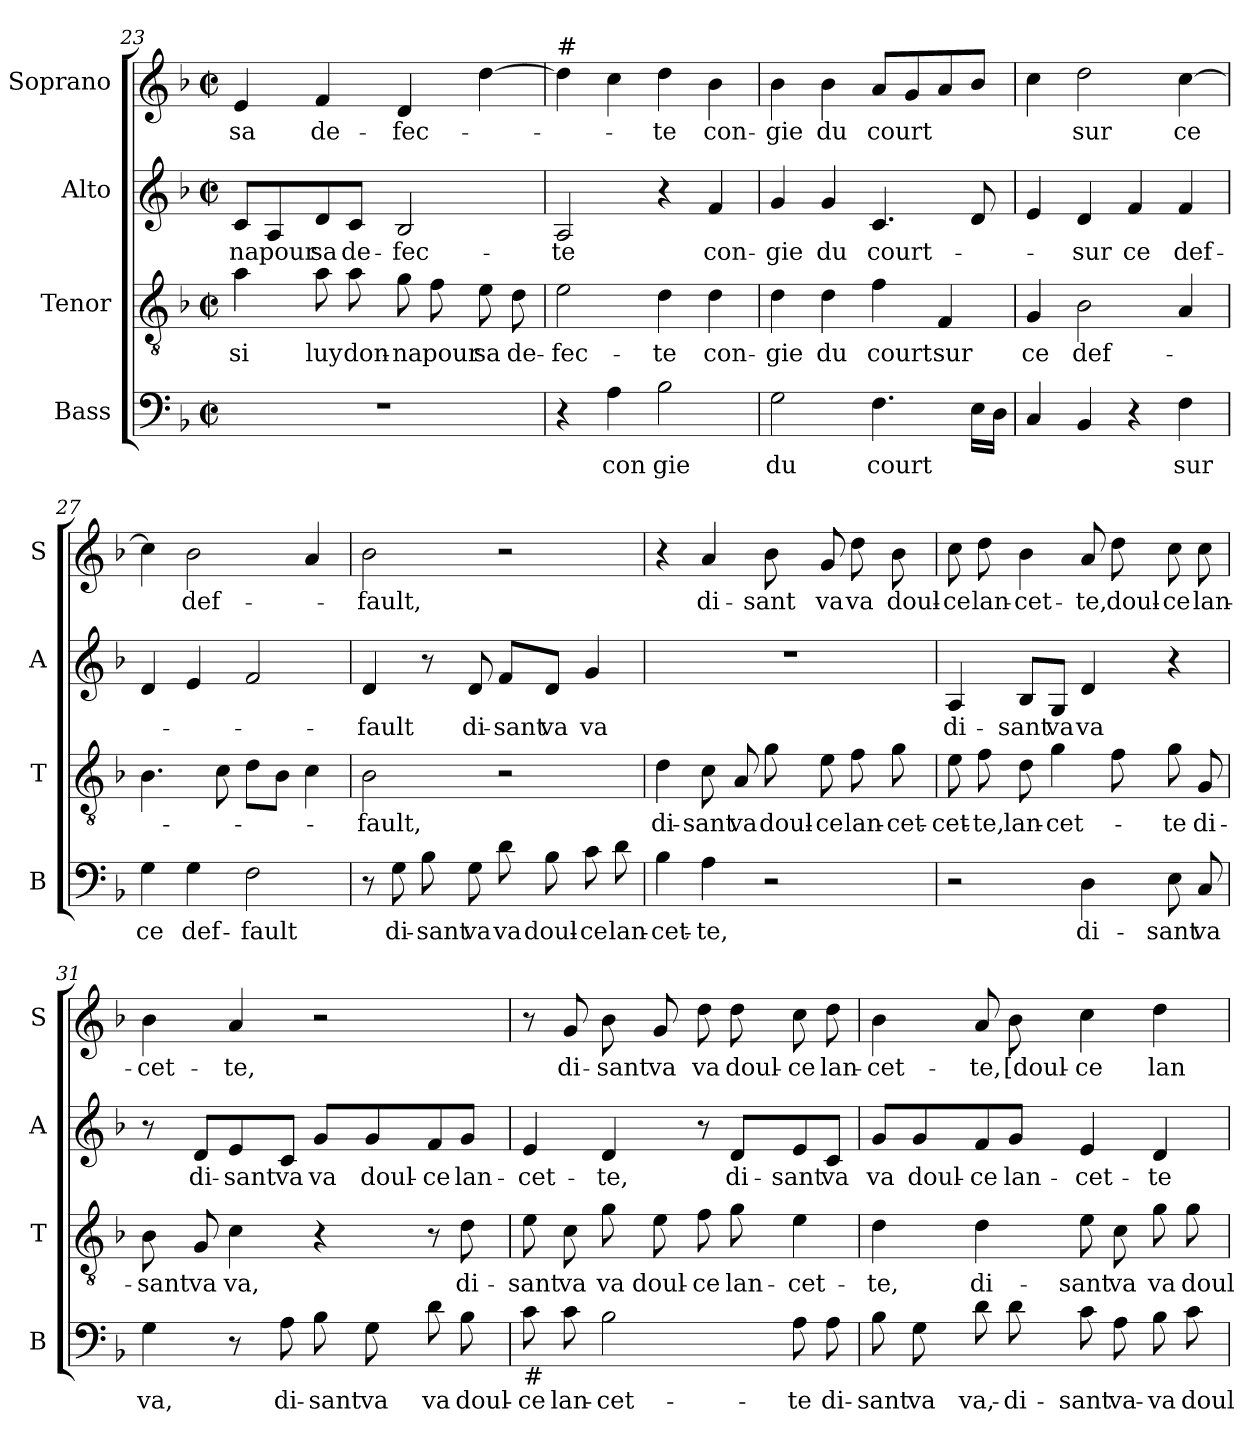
**kern	**text	**kern	**text	**kern	**text	**kern	**text
*part4	*part4	*part3	*part3	*part2	*part2	*part1	*part1
*staff4	*staff4	*staff3	*staff3	*staff2	*staff2	*staff1	*staff1
*I"Bass	*	*I"Tenor	*	*I"Alto	*	*I"Soprano	*
*I'B	*	*I'T	*	*I'A	*	*I'S	*
!!LO:LB:g=z
*clefF4	*	*clefGv2	*	*clefG2	*	*clefG2	*
*k[b-]	*	*k[b-]	*	*k[b-]	*	*k[b-]	*
*F:	*	*F:	*	*F:	*	*F:	*
*M2/2	*	*M2/2	*	*M2/2	*	*M2/2	*
*met(c|)	*	*met(c|)	*	*met(c|)	*	*met(c|)	*
=23	=23	=23	=23	=23	=23	=23	=23
1r	.	4a\	si	8c/L	-na	4e/	sa
.	.	.	.	8A/	pour	.	.
.	.	8a\	luy	8d/	sa	4f/	de-
.	.	8a\	don-	8c/J	de-	.	.
.	.	8g\	-na	2B-/	-fec-	4d/	-fec-
.	.	8f\	pour	.	.	.	.
.	.	8e\	sa	.	.	[4dd\	.
.	.	8d\	de-	.	.	.	.
=24	=24	=24	=24	=24	=24	=24	=24
!	!	!	!	!	!	!LO:TX:a:t=#	!
4r	.	2e\	-fec-	2A/	-te	4dd\]	.
4A\	con	.	.	.	.	4cc\	.
2B-\	gie	4d\	-te	4r	.	4dd\	-te
.	.	4d\	con-	4f/	con-	4b-\	con-
=25	=25	=25	=25	=25	=25	=25	=25
2G\	du	4d\	-gie	4g/	-gie	4b-\	-gie
.	.	4d\	du	4g/	du	4b-\	du
4.F\	court	4f\	court	4.c/	court-	8a/L	court
.	.	.	.	.	.	8g/	.
.	.	4F/	sur	.	.	8a/	.
16E\LL	.	.	.	8d/	.	8b-/J	.
16D\JJ	.	.	.	.	.	.	.
=26	=26	=26	=26	=26	=26	=26	=26
4C/	.	4G/	ce	4e/	.	4cc\	.
4BB-/	.	2B-\	def-	4d/	-sur	2dd\	sur
4r	.	.	.	4f/	ce	.	.
4F\	sur	4A/	.	4f/	def-	[4cc\	ce
!!LO:LB:g=z
=27	=27	=27	=27	=27	=27	=27	=27
4G\	ce	4.B-\	.	4d/	.	4cc\]	.
4G\	def-	.	.	4e/	.	2b-\	def-
.	.	8c\	.	.	.	.	.
2F\	-fault	8d\L	.	2f/	.	.	.
.	.	8B-\J	.	.	.	.	.
.	.	4c\	.	.	.	4a/	.
=28	=28	=28	=28	=28	=28	=28	=28
8r	.	2B-\	-fault,	4d/	-fault	2b-\	-fault,
8G\	di-	.	.	.	.	.	.
8B-\	-sant	.	.	8r	.	.	.
8G\	va	.	.	8d/	di-	.	.
8d\	va	2r	.	8f/L	-sant	2r	.
8B-\	doul-	.	.	8d/J	va	.	.
8c\	-ce	.	.	4g/	va	.	.
8d\	lan-	.	.	.	.	.	.
=29	=29	=29	=29	=29	=29	=29	=29
4B-\	-cet-	4d\	di-	1r	.	4r	.
4A\	-te,	8c\	-sant	.	.	4a/	di-
.	.	8A/	va	.	.	.	.
2r	.	8g\	doul-	.	.	8b-\	-sant
.	.	8e\	-ce	.	.	8g/	va
.	.	8f\	lan-	.	.	8dd\	va
.	.	8g\	-cet-	.	.	8b-\	doul-
=30	=30	=30	=30	=30	=30	=30	=30
2r	.	8e\	-cet-	4A/	di-	8cc\	-ce
.	.	8f\	-te,	.	.	8dd\	lan-
.	.	8d\	lan-	8B-/L	-sant	4b-\	-cet-
.	.	4g\	-cet-	8G/J	va	.	.
4D\	di-	.	.	4d/	va	8a/	-te,
.	.	8f\	.	.	.	8dd\	doul-
8E\	-sant	8g\	-te	4r	.	8cc\	-ce
8C/	va	8G/	di-	.	.	8cc\	lan-
!!LO:PB:g=z
=31	=31	=31	=31	=31	=31	=31	=31
4G\	va,	8B-\	-sant	8r	.	4b-\	-cet-
.	.	8G/	va	8d/L	di-	.	.
8r	.	4c\	va,	8e/	-sant	4a/	-te,
8A\	di-	.	.	8c/J	va	.	.
8B-\	-sant	4r	.	8g/L	va	2r	.
8G\	va	.	.	8g/	doul-	.	.
8d\	va	8r	.	8f/	-ce	.	.
8B-\	doul-	8d\	di-	8g/J	lan-	.	.
=32	=32	=32	=32	=32	=32	=32	=32
!LO:TX:b:t=#	!	!	!	!	!	!	!
8c\	-ce	8e\	-sant	4e/	-cet-	8r	.
8c\	lan-	8c\	va	.	.	8g/	di-
2B-\	-cet-	8g\	va	4d/	-te,	8b-\	-sant
.	.	8e\	doul-	.	.	8g/	va
.	.	8f\	-ce	8r	.	8dd\	va
.	.	8g\	lan-	8d/L	di-	8dd\	doul-
8A\	-te	4e\	-cet-	8e/	-sant	8cc\	-ce
8A\	di-	.	.	8c/J	va	8dd\	lan-
=33	=33	=33	=33	=33	=33	=33	=33
8B-\	-sant	4d\	-te,	8g/L	va	4b-\	-cet-
8G\	va	.	.	8g/	doul-	.	.
8d\	va,-	4d\	di-	8f/	-ce	8a/	-te,
8d\	-di-	.	.	8g/J	lan-	8b-\	[doul-
8c\	-sant	8e\	-sant	4e/	-cet-	4cc\	-ce
8A\	va-	8c\	va	.	.	.	.
8B-\	-va	8g\	va	4d/	-te	4dd\	lan-
8c\	doul-	8g\	doul-	.	.	.	.
=	=	=	=	=	=	=	=
*-	*-	*-	*-	*-	*-	*-	*-
